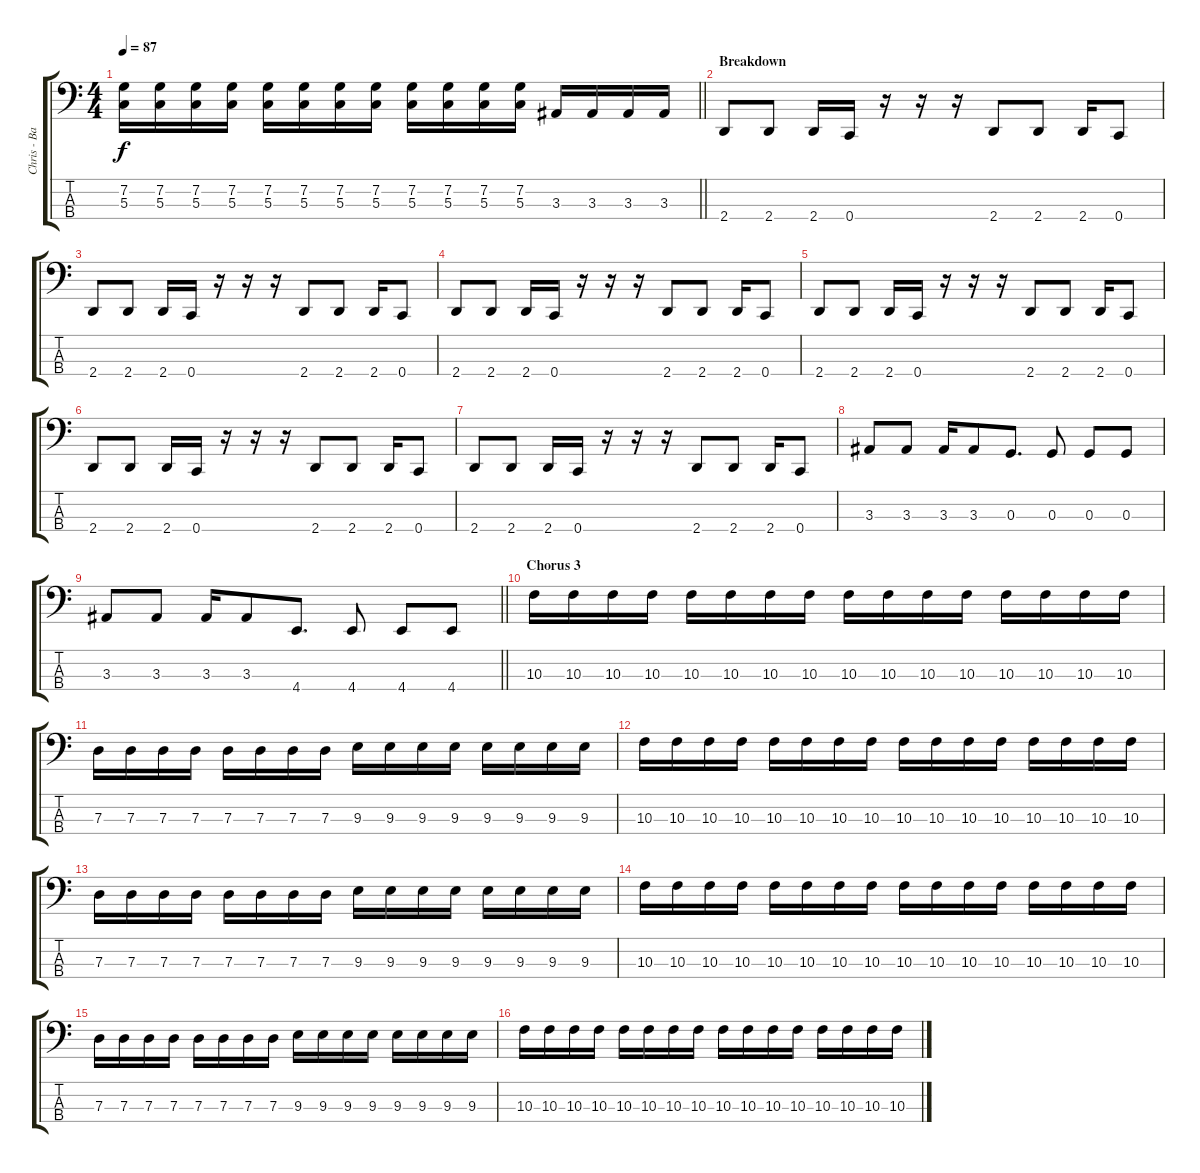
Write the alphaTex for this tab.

\track ("Chris - Bass" "Chris - Ba") {instrument electricbasspick}
\staff {score tabs}
\tuning (F2 C2 G1 C1) {hide}
\ts (4 4)
\tempo 87
\clef f4
\barLineRight lightlight
\ks c
(7.2 5.3).16{dy f} (7.2 5.3).16 (7.2 5.3).16 (7.2 5.3).16 (7.2 5.3).16 (7.2 5.3).16 (7.2 5.3).16 (7.2 5.3).16 (7.2 5.3).16 (7.2 5.3).16 (7.2 5.3).16 (7.2 5.3).16 3.3.16 3.3.16 3.3.16 3.3.16 |
\section ("" "Breakdown")
2.4.8 2.4.8 2.4.16 0.4.16 r.16 r.16 r.16 2.4.8 2.4.8 2.4.16 0.4.8 |
2.4.8 2.4.8 2.4.16 0.4.16 r.16 r.16 r.16 2.4.8 2.4.8 2.4.16 0.4.8 |
2.4.8 2.4.8 2.4.16 0.4.16 r.16 r.16 r.16 2.4.8 2.4.8 2.4.16 0.4.8 |
2.4.8 2.4.8 2.4.16 0.4.16 r.16 r.16 r.16 2.4.8 2.4.8 2.4.16 0.4.8 |
2.4.8 2.4.8 2.4.16 0.4.16 r.16 r.16 r.16 2.4.8 2.4.8 2.4.16 0.4.8 |
2.4.8 2.4.8 2.4.16 0.4.16 r.16 r.16 r.16 2.4.8 2.4.8 2.4.16 0.4.8 |
3.3.8 3.3.8 3.3.16 3.3.8 0.3.8{d} 0.3.8 0.3.8 0.3.8 |
\barLineRight lightlight
3.3.8 3.3.8 3.3.16 3.3.8 4.4.8{d} 4.4.8 4.4.8 4.4.8 |
\section ("" "Chorus 3")
10.3.16 10.3.16 10.3.16 10.3.16 10.3.16 10.3.16 10.3.16 10.3.16 10.3.16 10.3.16 10.3.16 10.3.16 10.3.16 10.3.16 10.3.16 10.3.16 |
7.3.16 7.3.16 7.3.16 7.3.16 7.3.16 7.3.16 7.3.16 7.3.16 9.3.16 9.3.16 9.3.16 9.3.16 9.3.16 9.3.16 9.3.16 9.3.16 |
10.3.16 10.3.16 10.3.16 10.3.16 10.3.16 10.3.16 10.3.16 10.3.16 10.3.16 10.3.16 10.3.16 10.3.16 10.3.16 10.3.16 10.3.16 10.3.16 |
7.3.16 7.3.16 7.3.16 7.3.16 7.3.16 7.3.16 7.3.16 7.3.16 9.3.16 9.3.16 9.3.16 9.3.16 9.3.16 9.3.16 9.3.16 9.3.16 |
10.3.16 10.3.16 10.3.16 10.3.16 10.3.16 10.3.16 10.3.16 10.3.16 10.3.16 10.3.16 10.3.16 10.3.16 10.3.16 10.3.16 10.3.16 10.3.16 |
7.3.16 7.3.16 7.3.16 7.3.16 7.3.16 7.3.16 7.3.16 7.3.16 9.3.16 9.3.16 9.3.16 9.3.16 9.3.16 9.3.16 9.3.16 9.3.16 |
10.3.16 10.3.16 10.3.16 10.3.16 10.3.16 10.3.16 10.3.16 10.3.16 10.3.16 10.3.16 10.3.16 10.3.16 10.3.16 10.3.16 10.3.16 10.3.16
